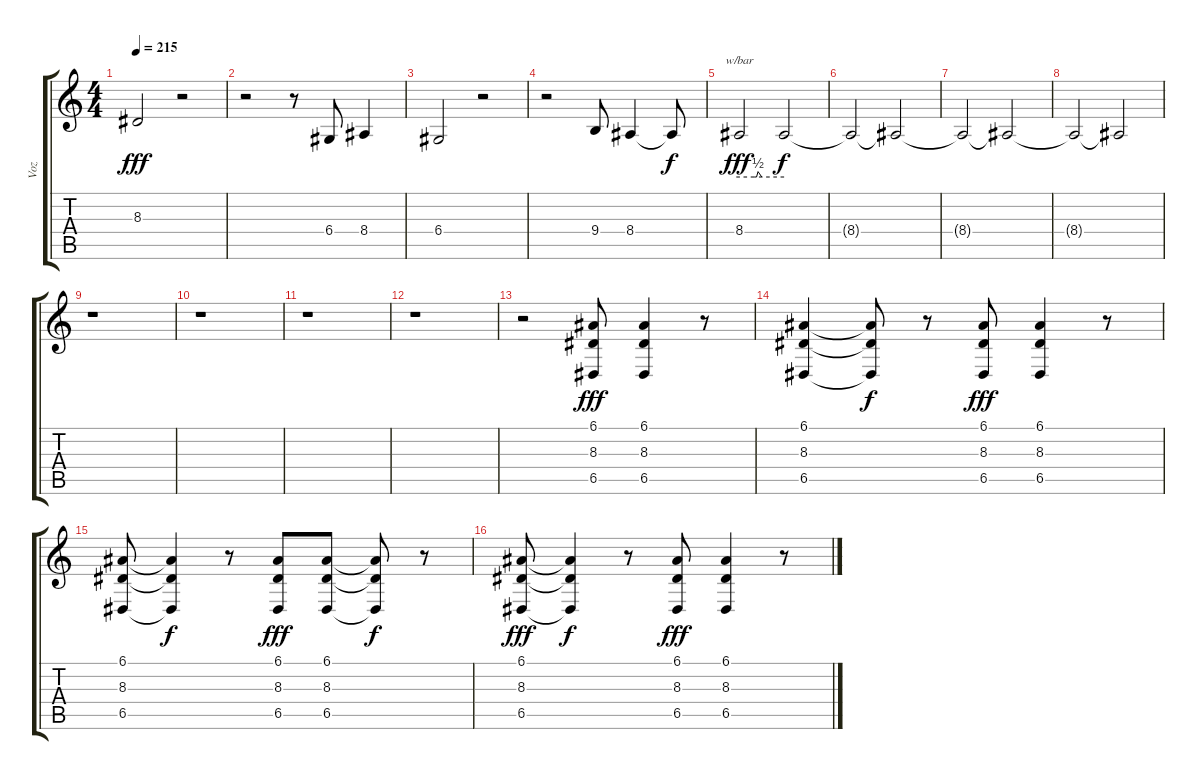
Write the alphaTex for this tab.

\track ("Voz" "Voz") {instrument lead1square}
\staff {score tabs}
\tuning (E4 B3 G3 D3 A2 E2) {hide}
\ts (4 4)
\tempo 215
\clef g2
\ks c
8.3.2{dy fff} r.2 |
r.2 r.8 6.4.8 8.4.4 |
6.4.2 r.2 |
r.2 9.4.8 8.4.4 8.4{t}.8{dy f} |
8.4.2{tbe (custom default 0 0 20 0 23 0 25 2 30 0 60 0) dy fff} 8.4{t}.2{dy f} |
8.4{t}.2 8.4{t}.2 |
8.4{t}.2 8.4{t}.2 |
8.4{t}.2 8.4{t}.2 |
r.1 |
r.1 |
r.1 |
r.1 |
r.2 (6.1 8.3 6.5).8{dy fff} (6.1 8.3 6.5).4 r.8 |
(6.1 8.3 6.5).4 (6.1{t} 8.3{t} 6.5{t}).8{dy f} r.8 (6.1 8.3 6.5).8{dy fff} (6.1 8.3 6.5).4 r.8 |
(6.1 8.3 6.5).8 (6.1{t} 8.3{t} 6.5{t}).4{dy f} r.8 (6.1 8.3 6.5).8{dy fff} (6.1 8.3 6.5).8 (6.1{t} 8.3{t} 6.5{t}).8{dy f} r.8 |
(6.1 8.3 6.5).8{dy fff} (6.1{t} 8.3{t} 6.5{t}).4{dy f} r.8 (6.1 8.3 6.5).8{dy fff} (6.1 8.3 6.5).4 r.8
